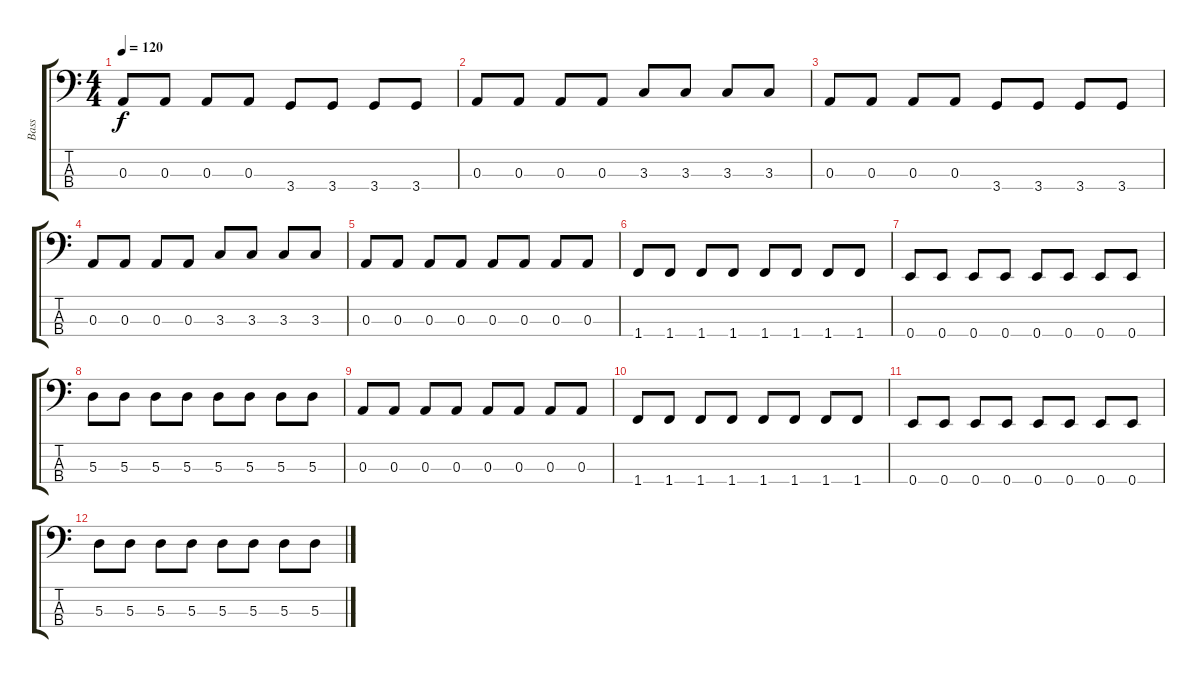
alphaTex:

\track ("Bass" "Bass") {instrument electricbassfinger}
\staff {score tabs}
\tuning (G2 D2 A1 E1) {hide}
\ts (4 4)
\tempo 120
\clef f4
\ks c
0.3.8{dy f} 0.3.8 0.3.8 0.3.8 3.4.8 3.4.8 3.4.8 3.4.8 |
0.3.8 0.3.8 0.3.8 0.3.8 3.3.8 3.3.8 3.3.8 3.3.8 |
0.3.8 0.3.8 0.3.8 0.3.8 3.4.8 3.4.8 3.4.8 3.4.8 |
0.3.8 0.3.8 0.3.8 0.3.8 3.3.8 3.3.8 3.3.8 3.3.8 |
0.3.8 0.3.8 0.3.8 0.3.8 0.3.8 0.3.8 0.3.8 0.3.8 |
1.4.8 1.4.8 1.4.8 1.4.8 1.4.8 1.4.8 1.4.8 1.4.8 |
0.4.8 0.4.8 0.4.8 0.4.8 0.4.8 0.4.8 0.4.8 0.4.8 |
5.3.8 5.3.8 5.3.8 5.3.8 5.3.8 5.3.8 5.3.8 5.3.8 |
0.3.8 0.3.8 0.3.8 0.3.8 0.3.8 0.3.8 0.3.8 0.3.8 |
1.4.8 1.4.8 1.4.8 1.4.8 1.4.8 1.4.8 1.4.8 1.4.8 |
0.4.8 0.4.8 0.4.8 0.4.8 0.4.8 0.4.8 0.4.8 0.4.8 |
5.3.8 5.3.8 5.3.8 5.3.8 5.3.8 5.3.8 5.3.8 5.3.8
